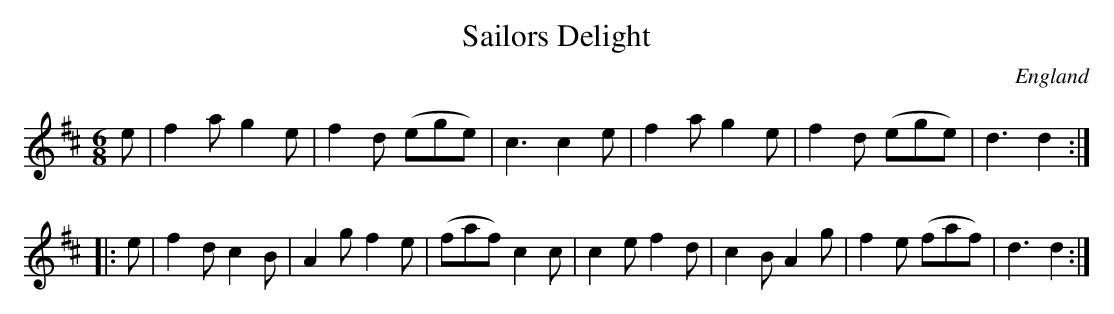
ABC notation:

X:1
T:Sailors Delight
L:1/8
M:6/8
O:England
K:D major
e | f2a g2e | f2d (ege) | c3    c2e | f2a g2e | f2d (ege) | d3 d2 ::
e | f2d c2B | A2g f2e   | (faf) c2c | c2e f2d | c2B A2g   | f2e (faf) | d3 d2 :|
